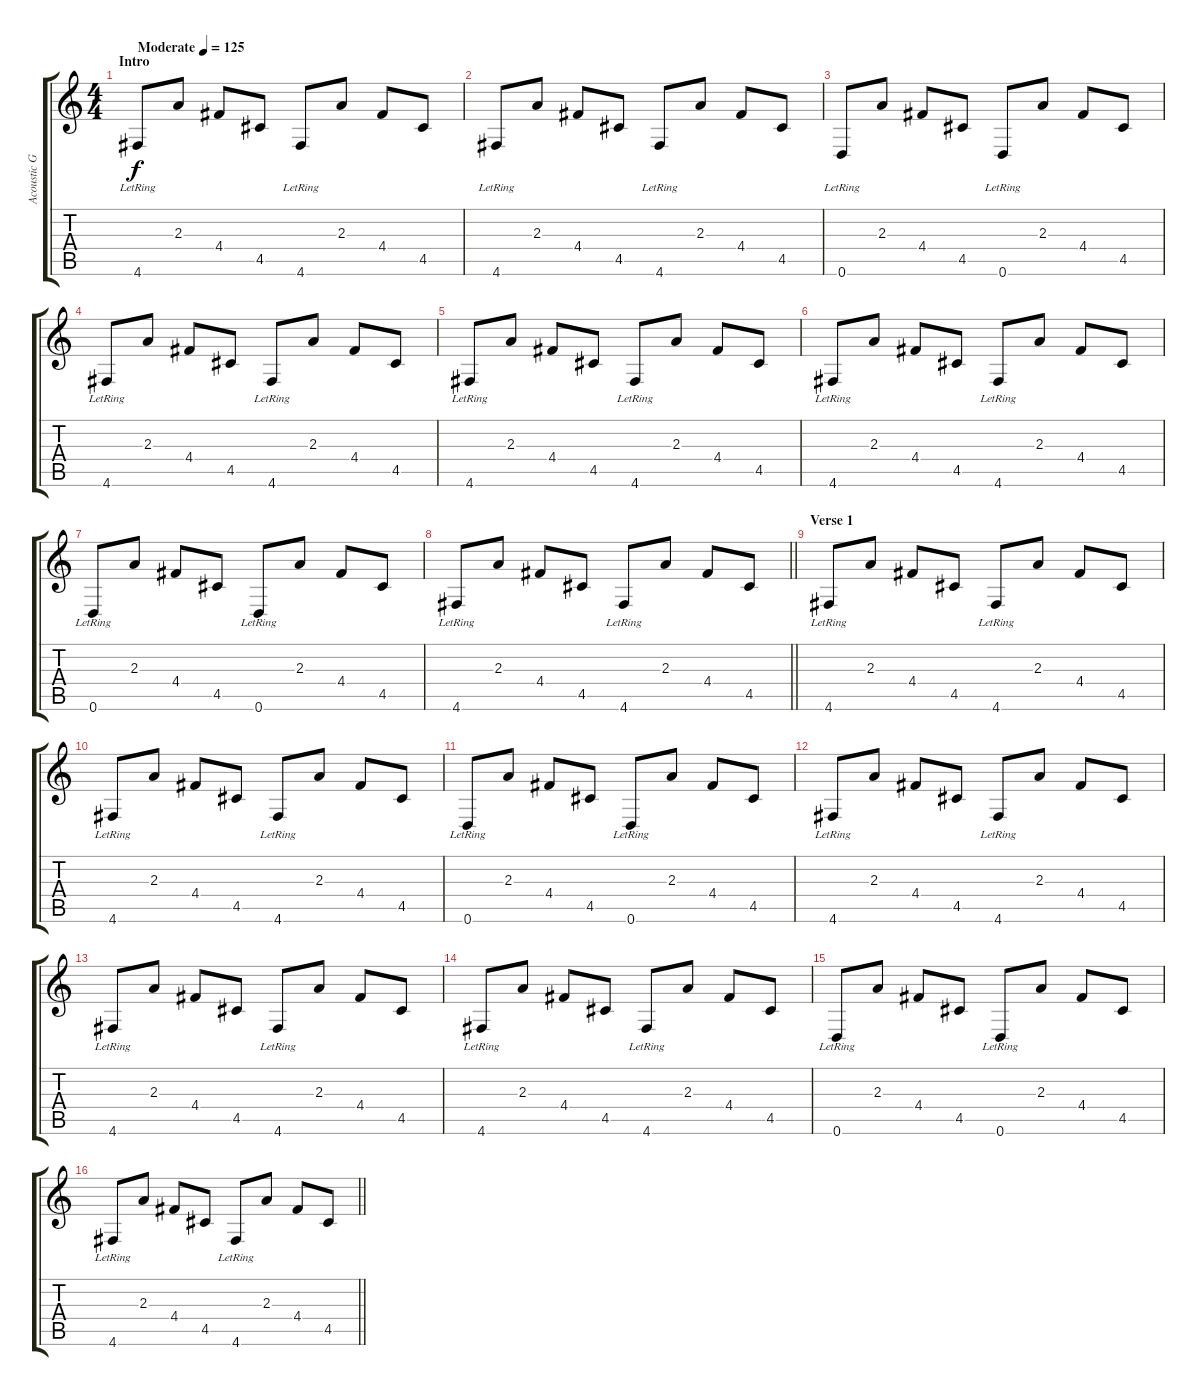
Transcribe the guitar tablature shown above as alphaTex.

\track ("Acoustic Guitar" "Acoustic G") {instrument acousticguitarsteel}
\staff {score tabs}
\tuning (E4 B3 G3 D3 A2 D2) {hide}
\ts (4 4)
\section ("" "Intro")
\tempo (125 "Moderate")
\clef g2
\ks c
4.6{lr}.8{dy f instrument acousticguitarsteel} 2.3.8 4.4.8 4.5.8 4.6{lr}.8 2.3.8 4.4.8 4.5.8 |
4.6{lr}.8 2.3.8 4.4.8 4.5.8 4.6{lr}.8 2.3.8 4.4.8 4.5.8 |
0.6{lr}.8 2.3.8 4.4.8 4.5.8 0.6{lr}.8 2.3.8 4.4.8 4.5.8 |
4.6{lr}.8 2.3.8 4.4.8 4.5.8 4.6{lr}.8 2.3.8 4.4.8 4.5.8 |
4.6{lr}.8 2.3.8 4.4.8 4.5.8 4.6{lr}.8 2.3.8 4.4.8 4.5.8 |
4.6{lr}.8 2.3.8 4.4.8 4.5.8 4.6{lr}.8 2.3.8 4.4.8 4.5.8 |
0.6{lr}.8 2.3.8 4.4.8 4.5.8 0.6{lr}.8 2.3.8 4.4.8 4.5.8 |
\barLineRight lightlight
4.6{lr}.8 2.3.8 4.4.8 4.5.8 4.6{lr}.8 2.3.8 4.4.8 4.5.8 |
\section ("" "Verse 1")
4.6{lr}.8 2.3.8 4.4.8 4.5.8 4.6{lr}.8 2.3.8 4.4.8 4.5.8 |
4.6{lr}.8 2.3.8 4.4.8 4.5.8 4.6{lr}.8 2.3.8 4.4.8 4.5.8 |
0.6{lr}.8 2.3.8 4.4.8 4.5.8 0.6{lr}.8 2.3.8 4.4.8 4.5.8 |
4.6{lr}.8 2.3.8 4.4.8 4.5.8 4.6{lr}.8 2.3.8 4.4.8 4.5.8 |
4.6{lr}.8 2.3.8 4.4.8 4.5.8 4.6{lr}.8 2.3.8 4.4.8 4.5.8 |
4.6{lr}.8 2.3.8 4.4.8 4.5.8 4.6{lr}.8 2.3.8 4.4.8 4.5.8 |
0.6{lr}.8 2.3.8 4.4.8 4.5.8 0.6{lr}.8 2.3.8 4.4.8 4.5.8 |
\barLineRight lightlight
4.6{lr}.8 2.3.8 4.4.8 4.5.8 4.6{lr}.8 2.3.8 4.4.8 4.5.8
